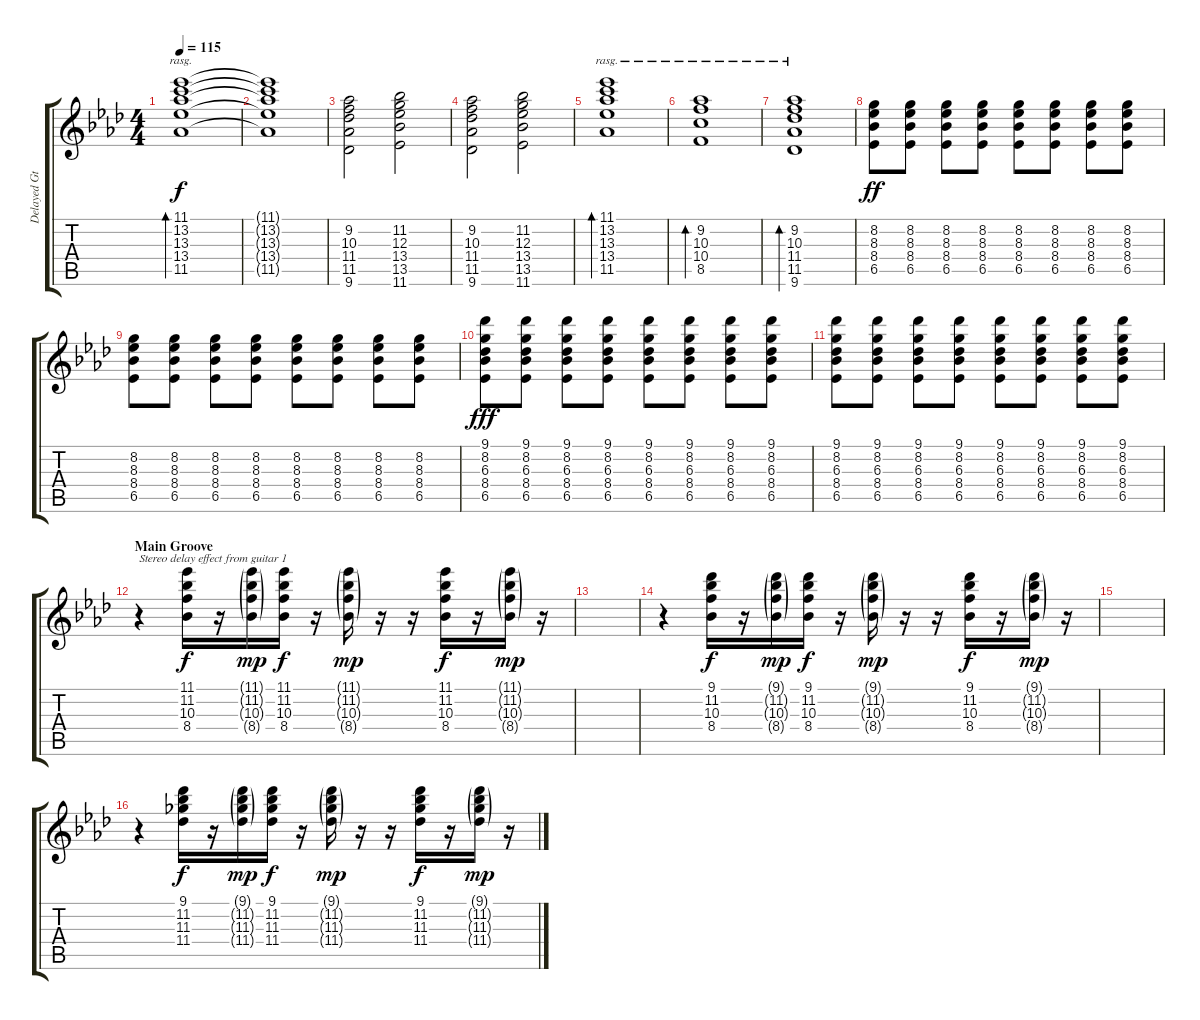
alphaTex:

\track ("Delayed Gtr (Center)" "Delayed Gt") {instrument electricguitarclean}
\staff {score tabs}
\tuning (E4 B3 G3 D3 A2 E2) {hide}
\ts (4 4)
\tempo 115
\clef g2
\ks ab
(11.1 13.2 13.3 13.4 11.5).1{bd 120 rasg ii dy f} |
(11.1{t} 13.2{t} 13.3{t} 13.4{t} 11.5{t}).1 |
(9.2 10.3 11.4 11.5 9.6).2 (11.2 12.3 13.4 13.5 11.6).2 |
(9.2 10.3 11.4 11.5 9.6).2 (11.2 12.3 13.4 13.5 11.6).2 |
(11.1 13.2 13.3 13.4 11.5).1{bd 120 rasg ii} |
(9.2 10.3 10.4 8.5).1{bd 120 rasg ii} |
(9.2 10.3 11.4 11.5 9.6).1{bd 60 rasg ii} |
(8.2 8.3 8.4 6.5).8{dy ff} (8.2 8.3 8.4 6.5).8 (8.2 8.3 8.4 6.5).8 (8.2 8.3 8.4 6.5).8 (8.2 8.3 8.4 6.5).8 (8.2 8.3 8.4 6.5).8 (8.2 8.3 8.4 6.5).8 (8.2 8.3 8.4 6.5).8 |
(8.2 8.3 8.4 6.5).8 (8.2 8.3 8.4 6.5).8 (8.2 8.3 8.4 6.5).8 (8.2 8.3 8.4 6.5).8 (8.2 8.3 8.4 6.5).8 (8.2 8.3 8.4 6.5).8 (8.2 8.3 8.4 6.5).8 (8.2 8.3 8.4 6.5).8 |
(9.1 8.2 6.3 8.4 6.5).8{dy fff} (9.1 8.2 6.3 8.4 6.5).8 (9.1 8.2 6.3 8.4 6.5).8 (9.1 8.2 6.3 8.4 6.5).8 (9.1 8.2 6.3 8.4 6.5).8 (9.1 8.2 6.3 8.4 6.5).8 (9.1 8.2 6.3 8.4 6.5).8 (9.1 8.2 6.3 8.4 6.5).8 |
(9.1 8.2 6.3 8.4 6.5).8 (9.1 8.2 6.3 8.4 6.5).8 (9.1 8.2 6.3 8.4 6.5).8 (9.1 8.2 6.3 8.4 6.5).8 (9.1 8.2 6.3 8.4 6.5).8 (9.1 8.2 6.3 8.4 6.5).8 (9.1 8.2 6.3 8.4 6.5).8 (9.1 8.2 6.3 8.4 6.5).8 |
\section ("" "Main Groove")
r.4{txt "Stereo delay effect from guitar 1"} (11.1 11.2 10.3 8.4).16{dy f} r.16 (11.1{g} 11.2{g} 10.3{g} 8.4{g}).16{dy mp} (11.1 11.2 10.3 8.4).16{dy f} r.16 (11.1{g} 11.2{g} 10.3{g} 8.4{g}).16{dy mp} r.16 r.16 (11.1 11.2 10.3 8.4).16{dy f} r.16 (11.1{g} 11.2{g} 10.3{g} 8.4{g}).16{dy mp} r.16 |
|
r.4 (9.1 11.2 10.3 8.4).16{dy f} r.16 (9.1{g} 11.2{g} 10.3{g} 8.4{g}).16{dy mp} (9.1 11.2 10.3 8.4).16{dy f} r.16 (9.1{g} 11.2{g} 10.3{g} 8.4{g}).16{dy mp} r.16 r.16 (9.1 11.2 10.3 8.4).16{dy f} r.16 (9.1{g} 11.2{g} 10.3{g} 8.4{g}).16{dy mp} r.16 |
|
r.4 (9.1 11.2 11.3 11.4).16{dy f} r.16 (9.1{g} 11.2{g} 11.3{g} 11.4{g}).16{dy mp} (9.1 11.2 11.3 11.4).16{dy f} r.16 (9.1{g} 11.2{g} 11.3{g} 11.4{g}).16{dy mp} r.16 r.16 (9.1 11.2 11.3 11.4).16{dy f} r.16 (9.1{g} 11.2{g} 11.3{g} 11.4{g}).16{dy mp} r.16
